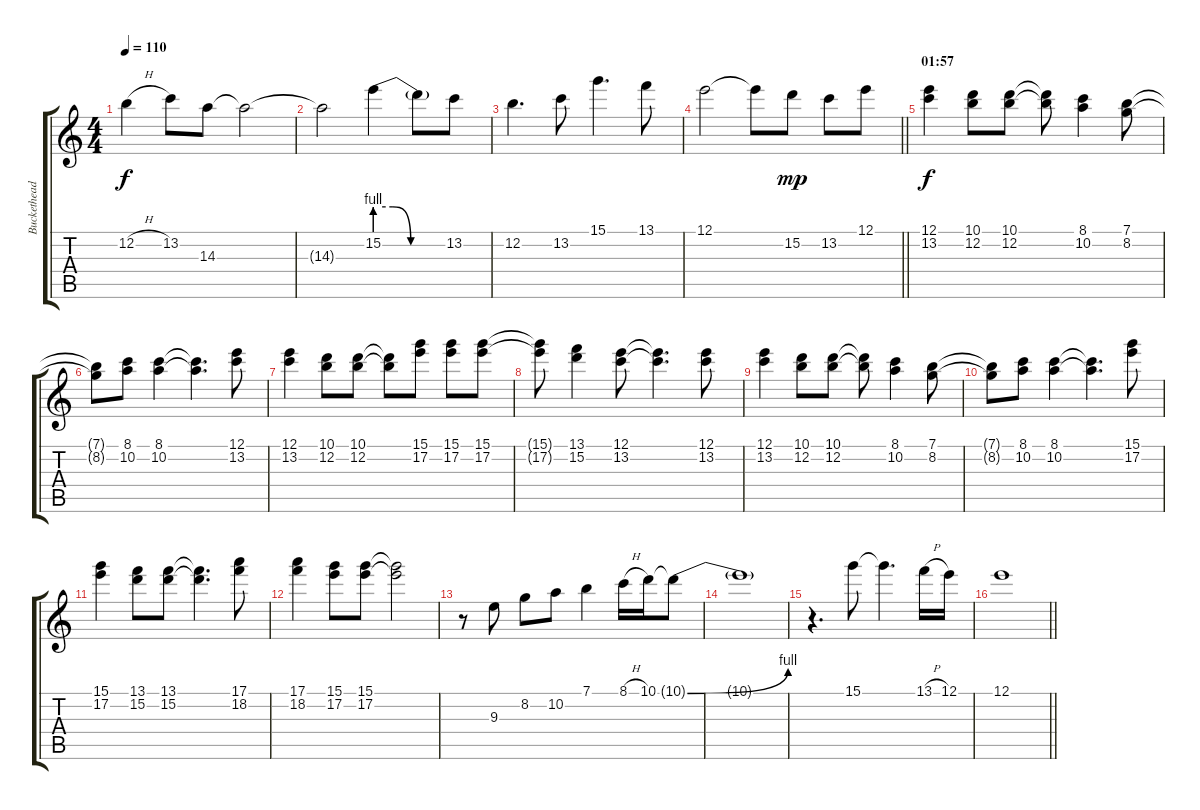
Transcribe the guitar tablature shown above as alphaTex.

\track ("Buckethead" "Buckethead") {instrument electricguitarjazz}
\staff {score tabs}
\tuning (E4 B3 G3 D3 A2 E2) {hide}
\ts (4 4)
\tempo 110
\clef g2
\ks c
12.2{h}.4{dy f} 13.2.8 14.3.8 14.3{t}.2 |
14.3{t}.2 15.2{be (custom 0 4 15 4 30 0 60 0)}.4 15.2{t}.8 13.2.8 |
12.2.4{d} 13.2.8 15.1.4{d} 13.1.8 |
\barLineRight lightlight
12.1.2 12.1{t}.8 15.2.8{dy mp} 13.2.8 12.1.8 |
\section ("" "01:57")
(12.1 13.2).4{dy f} (10.1 12.2).8 (10.1 12.2).8 (10.1{t} 12.2{t}).8 (8.1 10.2).4 (7.1 8.2).8 |
(7.1{t} 8.2{t}).8 (8.1 10.2).8 (8.1 10.2).4 (8.1{t} 10.2{t}).4{d} (12.1 13.2).8 |
(12.1 13.2).4 (10.1 12.2).8 (10.1 12.2).8 (10.1{t} 12.2{t}).8 (15.1 17.2).8 (15.1 17.2).8 (15.1 17.2).8 |
(15.1{t} 17.2{t}).8 (13.1 15.2).4 (12.1 13.2).8 (12.1{t} 13.2{t}).4{d} (12.1 13.2).8 |
(12.1 13.2).4 (10.1 12.2).8 (10.1 12.2).8 (10.1{t} 12.2{t}).8 (8.1 10.2).4 (7.1 8.2).8 |
(7.1{t} 8.2{t}).8 (8.1 10.2).8 (8.1 10.2).4 (8.1{t} 10.2{t}).4{d} (15.1 17.2).8 |
(15.1 17.2).4 (13.1 15.2).8 (13.1 15.2).8 (13.1{t} 15.2{t}).4{d} (17.1 18.2).8 |
(17.1 18.2).4 (15.1 17.2).8 (15.1 17.2).8 (15.1{t} 17.2{t}).2 |
r.8 9.3.8 8.2.8 10.2.8 7.1.4 8.1{h}.16 10.1.16 10.1{be (bend 0 0 60 4) t}.8 |
10.1{t}.1 |
r.4{d} 15.1.8 15.1{t}.4{d} 13.1{h}.16 12.1.16 |
\barLineRight lightlight
12.1.1
